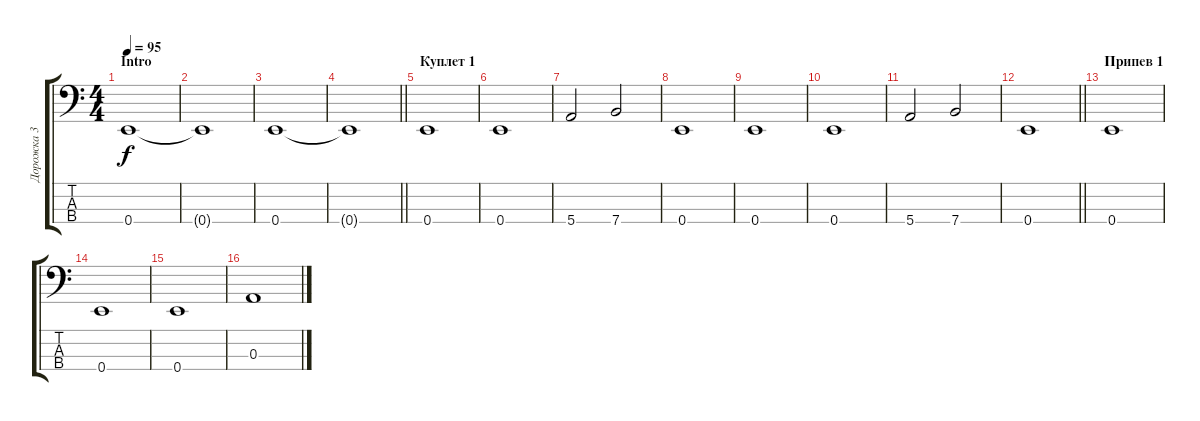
\track ("Дорожка 3" "Дорожка 3") {instrument electricbassfinger}
\staff {score tabs}
\tuning (G2 D2 A1 E1) {hide}
\ts (4 4)
\section ("" "Intro")
\tempo 95
\clef f4
\ks c
0.4.1{dy f instrument electricbassfinger} |
0.4{t}.1 |
0.4.1 |
\barLineRight lightlight
0.4{t}.1 |
\section ("" "Куплет 1")
0.4.1 |
0.4.1 |
5.4.2 7.4.2 |
0.4.1 |
0.4.1 |
0.4.1 |
5.4.2 7.4.2 |
\barLineRight lightlight
0.4.1 |
\section ("" "Припев 1")
0.4.1 |
0.4.1 |
0.4.1 |
0.3.1
